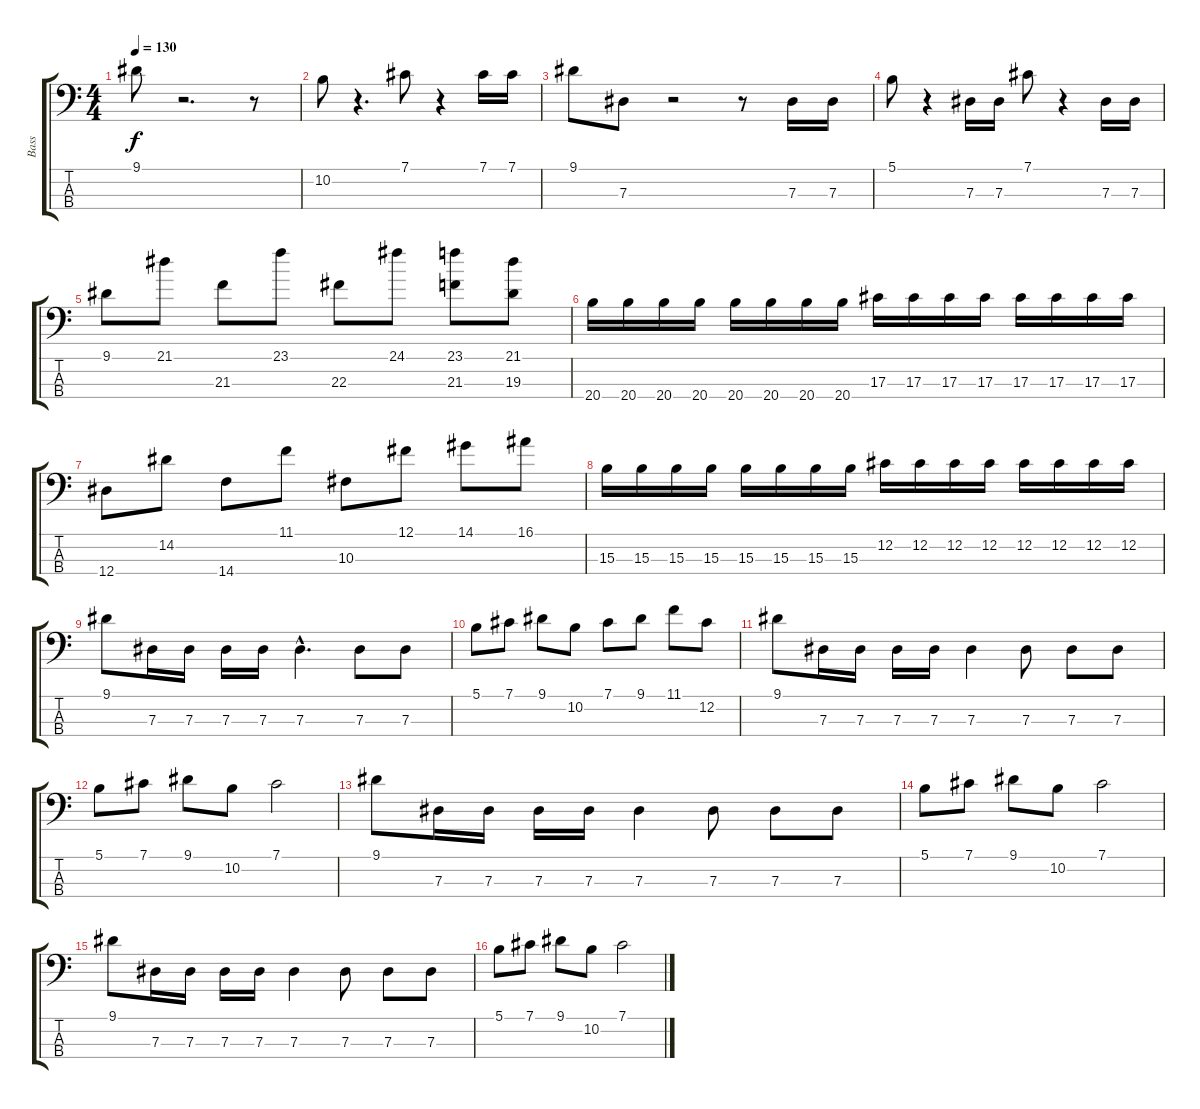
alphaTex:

\track ("Bass" "Bass") {instrument electricbasspick}
\staff {score tabs}
\tuning (Gb2 Db2 Ab1 Eb1) {hide}
\ts (4 4)
\tempo 130
\clef f4
\ks c
9.1.8{dy f} r.2{d} r.8 |
10.2.8 r.4{d} 7.1.8 r.4 7.1.16 7.1.16 |
9.1.8 7.3.8 r.2 r.8 7.3.16 7.3.16 |
5.1.8 r.4 7.3.16 7.3.16 7.1.8 r.4 7.3.16 7.3.16 |
9.1.8 21.1.8 21.3.8 23.1.8 22.3.8 24.1.8 (23.1 21.3).8 (21.1 19.3).8 |
20.4.16 20.4.16 20.4.16 20.4.16 20.4.16 20.4.16 20.4.16 20.4.16 17.3.16 17.3.16 17.3.16 17.3.16 17.3.16 17.3.16 17.3.16 17.3.16 |
12.4.8 14.2.8 14.4.8 11.1.8 10.3.8 12.1.8 14.1.8 16.1.8 |
15.3.16 15.3.16 15.3.16 15.3.16 15.3.16 15.3.16 15.3.16 15.3.16 12.2.16 12.2.16 12.2.16 12.2.16 12.2.16 12.2.16 12.2.16 12.2.16 |
9.1.8 7.3.16 7.3.16 7.3.16 7.3.16 7.3{hac}.4{d} 7.3.8 7.3.8 |
5.1.8 7.1.8 9.1.8 10.2.8 7.1.8 9.1.8 11.1.8 12.2.8 |
9.1.8 7.3.16 7.3.16 7.3.16 7.3.16 7.3.4 7.3.8 7.3.8 7.3.8 |
5.1.8 7.1.8 9.1.8 10.2.8 7.1.2 |
9.1.8 7.3.16 7.3.16 7.3.16 7.3.16 7.3.4 7.3.8 7.3.8 7.3.8 |
5.1.8 7.1.8 9.1.8 10.2.8 7.1.2 |
9.1.8 7.3.16 7.3.16 7.3.16 7.3.16 7.3.4 7.3.8 7.3.8 7.3.8 |
5.1.8 7.1.8 9.1.8 10.2.8 7.1.2
